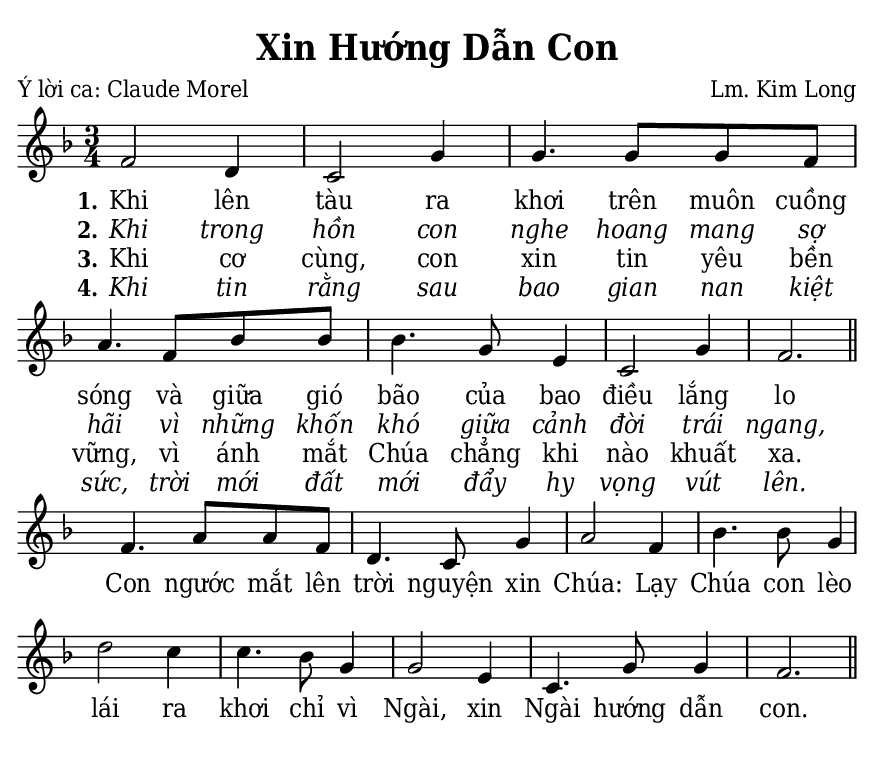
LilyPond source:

% Cài đặt chung
\version "2.24.3"
\include "english.ly"

\header {
  title = "Xin Hướng Dẫn Con"
  poet = "Ý lời ca: Claude Morel"
  composer = "Lm. Kim Long"
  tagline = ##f
}

% Nhạc
nhacPhanMot = \relative c' {
  \key f \major
  \time 3/4
  f2 d4 |
  c2 g'4 |
  g4. g8 g f |
  a4. f8 bf bf |
  bf4. g8 e4 |
  c2 g'4 |
  f2. \bar "||"
}

nhacPhanHai = \relative c' {
  \key f \major
  \time 3/4
  f4. a8 a f |
  d4. c8 g'4 |
  a2 f4 |
  bf4. bf8 g4 |
  d'2 c4 |
  c4. bf8 g4 |
  g2 e4 |
  c4. g'8 g4 |
  f2. \bar "||"
}

% Lời
loiPhanMot = \lyricmode {
  <<
    {
      \set stanza = "1."
      Khi lên tàu ra khơi trên muôn cuồng sóng
      và giữa gió bão của bao điều lắng lo
    }
    \new Lyrics {
	    \set associatedVoice = "beSop"
	    \set stanza = "2."
      \override Lyrics.LyricText.font-shape = #'italic
	    Khi trong hồn con nghe hoang mang sợ hãi
	    vì những khốn khó giữa cảnh đời trái ngang,
    }
    \new Lyrics {
	    \set associatedVoice = "beSop"
	    \set stanza = "3."
	    Khi cơ cùng, con xin tin yêu bền vững,
	    vì ánh mắt Chúa chẳng khi nào khuất xa.
    }
    \new Lyrics {
	    \set associatedVoice = "beSop"
	    \set stanza = "4."
      \override Lyrics.LyricText.font-shape = #'italic
	    Khi tin rằng sau bao gian nan kiệt sức,
	    trời mới đất mới đẩy hy vọng vút lên.
    }
  >>
}

loiPhanHai = \lyricmode {
  Con ngước mắt lên trời nguyện xin Chúa:
  Lạy Chúa con lèo lái ra khơi chỉ vì Ngài,
  xin Ngài hướng dẫn con.
}

% Dàn trang
\paper {
  #(set-paper-size "a5")
  top-margin = 3\mm
  bottom-margin = 3\mm
  left-margin = 3\mm
  right-margin = 3\mm
  indent = #0
  #(define fonts
	 (make-pango-font-tree "Deja Vu Serif Condensed"
	 		       "Deja Vu Serif Condensed"
			       "Deja Vu Serif Condensed"
			       (/ 20 20)))
  print-page-number = ##f
  page-count = 1
}

\score {
  <<
    \new Staff <<
        \clef treble
        \new Voice = beSop {
          \nhacPhanMot
        }
      \new Lyrics \lyricsto beSop \loiPhanMot
    >>
  >>
  \layout {
    \override Lyrics.LyricSpace.minimum-distance = #2
    \override Score.BarNumber.break-visibility = ##(#f #f #f)
    \override Score.SpacingSpanner.uniform-stretching = ##t
    ragged-last = ##f
  }
}

\score {
  <<
    \new Staff <<
        \clef treble
        \new Voice = beSop {
          \nhacPhanHai
        }
      \new Lyrics \lyricsto beSop \loiPhanHai
    >>
  >>
  \layout {
    \override Staff.TimeSignature.transparent = ##t
    \override Lyrics.LyricSpace.minimum-distance = #1.2
    \override Score.BarNumber.break-visibility = ##(#f #f #f)
    \override Score.SpacingSpanner.uniform-stretching = ##t
    ragged-last = ##f
  }
}
